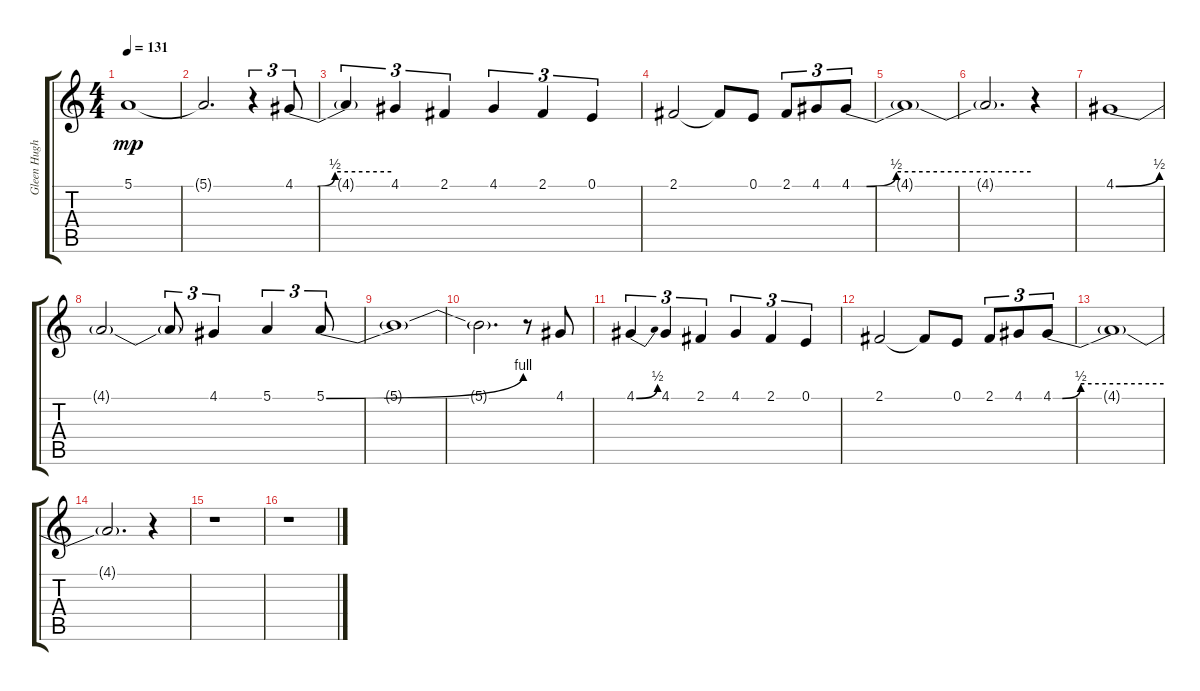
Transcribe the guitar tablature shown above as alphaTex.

\track ("Gleen Hughes" "Gleen Hugh") {instrument lead2sawtooth}
\staff {score tabs}
\tuning (E4 B3 G3 D3 A2 E2) {hide}
\ts (4 4)
\tempo 131
\clef g2
\ks c
5.1{t}.1{dy mp} |
5.1{t}.2{d} r.4{tu (3 2)} 4.1{be (custom 0 0 14 0 25 2 60 2)}.8{tu (3 2)} |
4.1{t}.4{tu (3 2)} 4.1.4{tu (3 2)} 2.1.4{tu (3 2)} 4.1.4{tu (3 2)} 2.1.4{tu (3 2)} 0.1.4{tu (3 2)} |
2.1.2 2.1{t}.8 0.1.8 2.1.8{tu (3 2)} 4.1.8{tu (3 2)} 4.1{be (custom 0 0 5 0 15 2 60 2)}.8{tu (3 2)} |
4.1{t}.1 |
4.1{t}.2{d} r.4 |
4.1{be (bend 0 0 60 2)}.1 |
4.1{t}.2 4.1{t}.8{tu (3 2)} 4.1.4{tu (3 2)} 5.1.4{tu (3 2)} 5.1{be (bend 0 0 60 4)}.8{tu (3 2)} |
5.1{t}.1 |
5.1{t}.2{d} r.8 4.1.8 |
4.1{be (bend 0 0 60 2)}.4{tu (3 2)} 4.1.4{tu (3 2)} 2.1.4{tu (3 2)} 4.1.4{tu (3 2)} 2.1.4{tu (3 2)} 0.1.4{tu (3 2)} |
2.1.2 2.1{t}.8 0.1.8 2.1.8{tu (3 2)} 4.1.8{tu (3 2)} 4.1{be (custom 0 0 5 0 15 2 60 2)}.8{tu (3 2)} |
4.1{t}.1 |
4.1{t}.2{d} r.4 |
r.1 |
r.1
